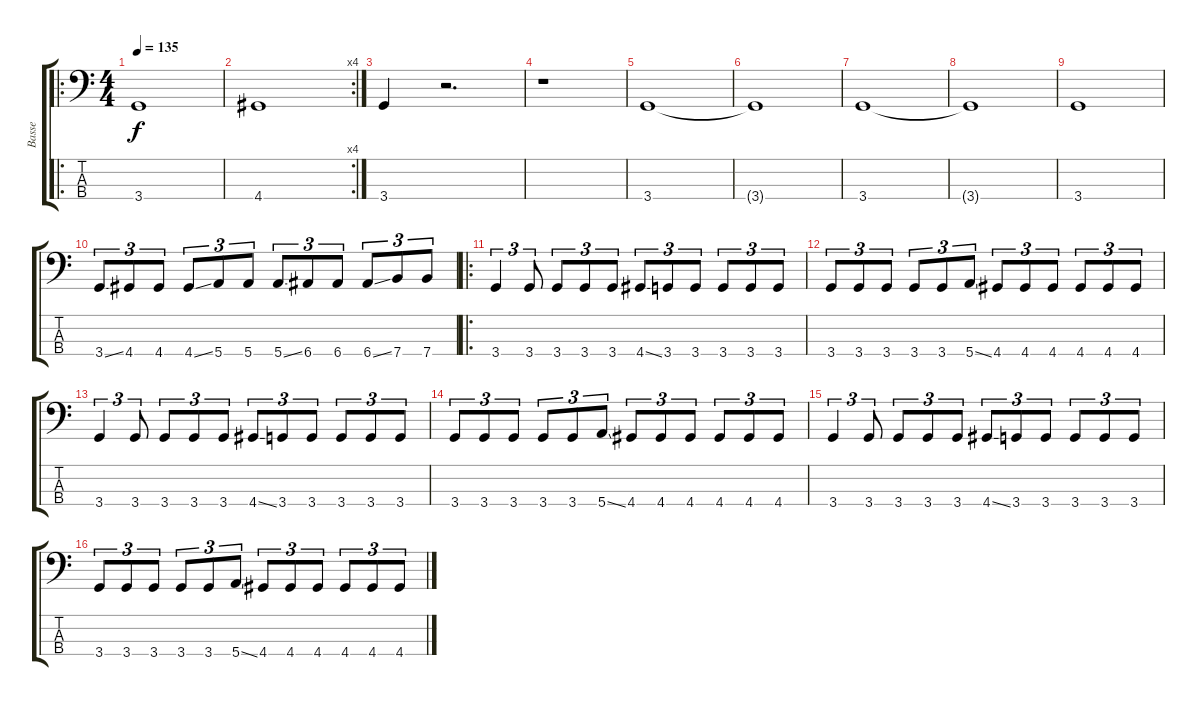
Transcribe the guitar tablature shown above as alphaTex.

\track ("Basse" "Basse") {instrument electricbassfinger}
\staff {score tabs}
\tuning (G2 D2 A1 E1) {hide}
\ro
\ts (4 4)
\tempo 135
\clef f4
\ks c
3.4.1{dy f} |
\rc 4
4.4.1 |
3.4.4 r.2{d} |
r.1 |
3.4.1 |
3.4{t}.1 |
3.4.1 |
3.4{t}.1 |
3.4.1 |
3.4{ss}.8{tu (3 2)} 4.4.8{tu (3 2)} 4.4.8{tu (3 2)} 4.4{ss}.8{tu (3 2)} 5.4.8{tu (3 2)} 5.4.8{tu (3 2)} 5.4{ss}.8{tu (3 2)} 6.4.8{tu (3 2)} 6.4.8{tu (3 2)} 6.4{ss}.8{tu (3 2)} 7.4.8{tu (3 2)} 7.4.8{tu (3 2)} |
\ro
3.4.4{tu (3 2)} 3.4.8{tu (3 2)} 3.4.8{tu (3 2)} 3.4.8{tu (3 2)} 3.4.8{tu (3 2)} 4.4{ss}.8{tu (3 2)} 3.4.8{tu (3 2)} 3.4.8{tu (3 2)} 3.4.8{tu (3 2)} 3.4.8{tu (3 2)} 3.4.8{tu (3 2)} |
3.4.8{tu (3 2)} 3.4.8{tu (3 2)} 3.4.8{tu (3 2)} 3.4.8{tu (3 2)} 3.4.8{tu (3 2)} 5.4{ss}.8{tu (3 2)} 4.4.8{tu (3 2)} 4.4.8{tu (3 2)} 4.4.8{tu (3 2)} 4.4.8{tu (3 2)} 4.4.8{tu (3 2)} 4.4.8{tu (3 2)} |
3.4.4{tu (3 2)} 3.4.8{tu (3 2)} 3.4.8{tu (3 2)} 3.4.8{tu (3 2)} 3.4.8{tu (3 2)} 4.4{ss}.8{tu (3 2)} 3.4.8{tu (3 2)} 3.4.8{tu (3 2)} 3.4.8{tu (3 2)} 3.4.8{tu (3 2)} 3.4.8{tu (3 2)} |
3.4.8{tu (3 2)} 3.4.8{tu (3 2)} 3.4.8{tu (3 2)} 3.4.8{tu (3 2)} 3.4.8{tu (3 2)} 5.4{ss}.8{tu (3 2)} 4.4.8{tu (3 2)} 4.4.8{tu (3 2)} 4.4.8{tu (3 2)} 4.4.8{tu (3 2)} 4.4.8{tu (3 2)} 4.4.8{tu (3 2)} |
3.4.4{tu (3 2)} 3.4.8{tu (3 2)} 3.4.8{tu (3 2)} 3.4.8{tu (3 2)} 3.4.8{tu (3 2)} 4.4{ss}.8{tu (3 2)} 3.4.8{tu (3 2)} 3.4.8{tu (3 2)} 3.4.8{tu (3 2)} 3.4.8{tu (3 2)} 3.4.8{tu (3 2)} |
3.4.8{tu (3 2)} 3.4.8{tu (3 2)} 3.4.8{tu (3 2)} 3.4.8{tu (3 2)} 3.4.8{tu (3 2)} 5.4{ss}.8{tu (3 2)} 4.4.8{tu (3 2)} 4.4.8{tu (3 2)} 4.4.8{tu (3 2)} 4.4.8{tu (3 2)} 4.4.8{tu (3 2)} 4.4.8{tu (3 2)}
